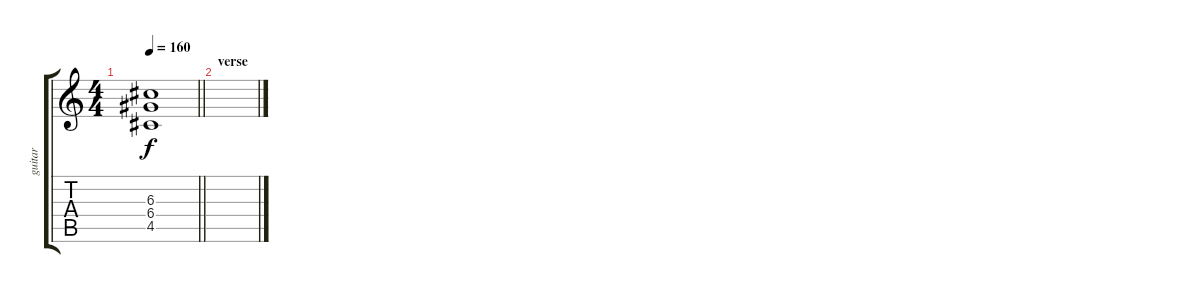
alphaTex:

\track ("guitar" "guitar") {instrument distortionguitar}
\staff {score tabs}
\tuning (E4 B3 G3 D3 A2 E2) {hide}
\ts (4 4)
\tempo 160
\clef g2
\barLineRight lightlight
\ks c
(6.3 6.4 4.5).1{dy f} |
\section ("" "verse")
